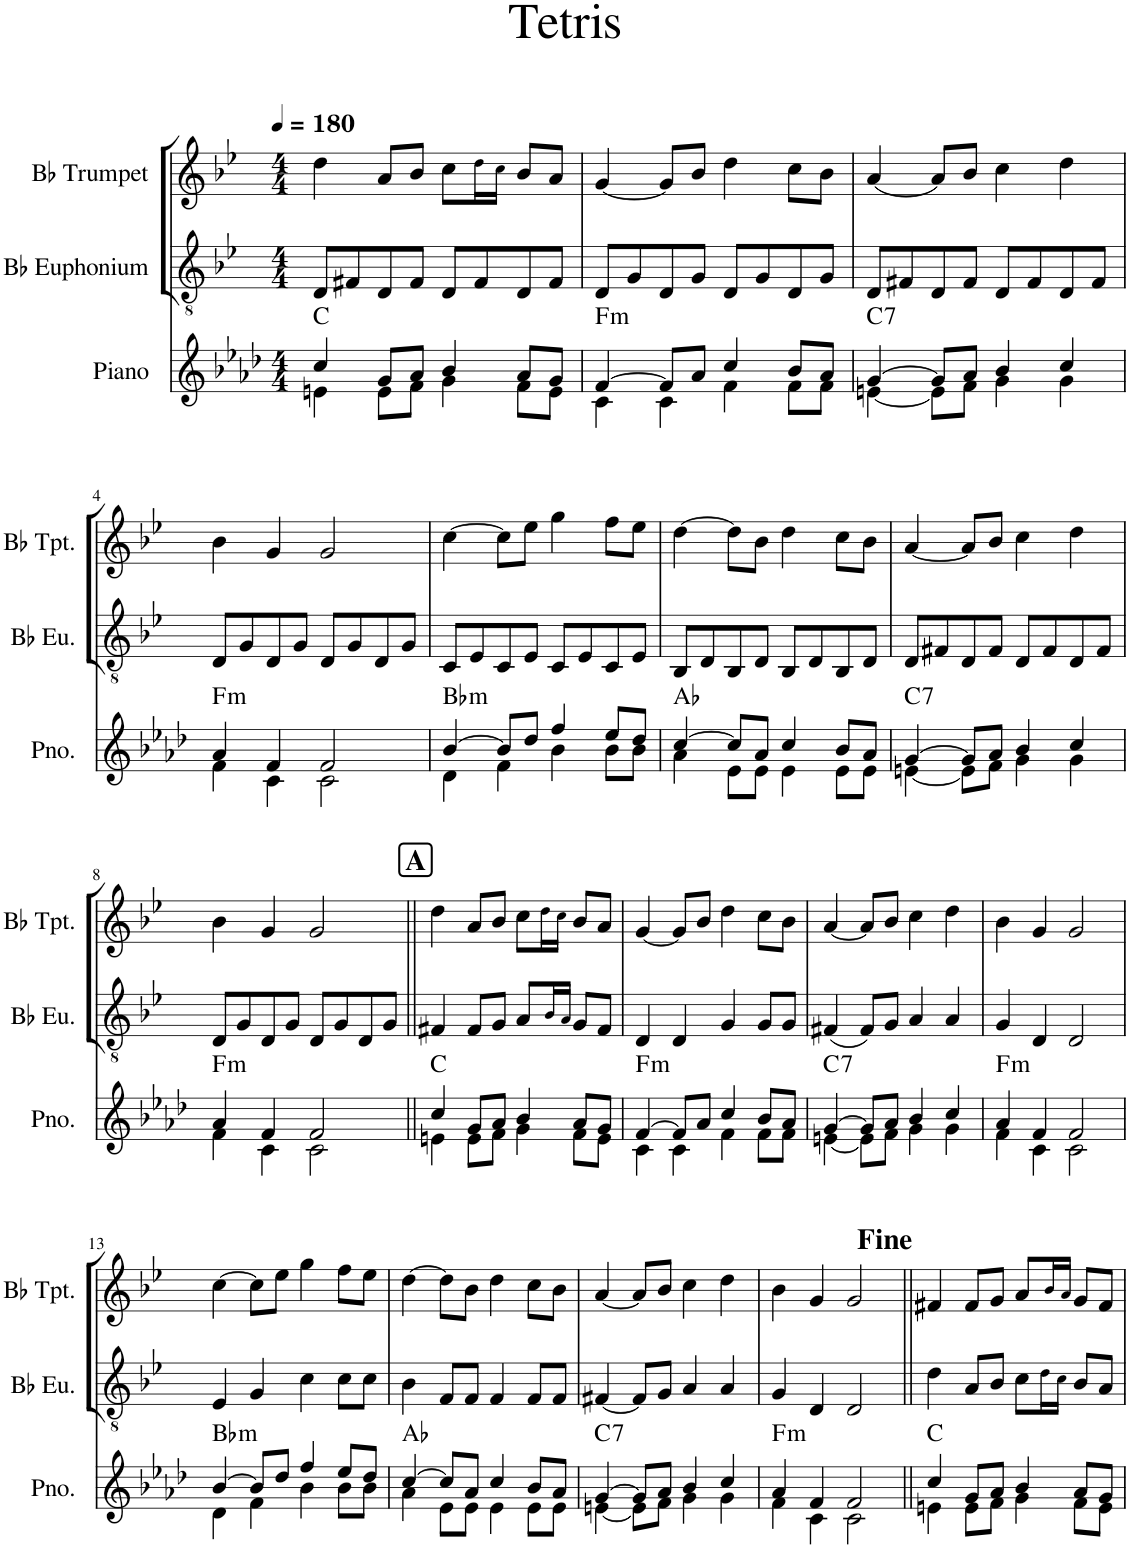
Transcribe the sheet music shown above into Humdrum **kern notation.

**kern	**harte	**kern	**kern
*part3	*part3	*part2	*part1
*staff3	*	*staff2	*staff1
*I"Piano	*	*I"Bb Euphonium	*I"Bb Trumpet
*I'Pno.	*	*I'Bb Eu.	*I'Bb Tpt.
*clefG2	*	*clefGv2	*clefG2
*	*	*Trd1c2	*Trd1c2
*k[b-e-a-d-]	*	*k[b-e-]	*k[b-e-]
*M4/4	*	*M4/4	*M4/4
*MM180	*	*MM180	*MM180
=1	=1	=1	=1
*^	*	*	*
4cc/	4en\	C:maj	8D/L	4dd\
.	.	.	8F#X/	.
8g/L	8e\L	.	8D/	8a/L
8a-/J	8f\J	.	8F#/J	8b-/J
4b-/	4g\	.	8D/L	8cc\L
.	.	.	8F#/	16dd!\L
.	.	.	.	16cc!\JJ
8a-/L	8f\L	.	8D/	8b-/L
8g/J	8e\J	.	8F#/J	8a/J
=2	=2	=2	=2	=2
!	!	!LO:H:kt=m	!	!
[4f/	4c\	F:min	8D/L	[4g/
.	.	.	8G/	.
8f/L]	4c\	.	8D/	8g/L]
8a-/J	.	.	8G/J	8b-/J
4cc/	4f\	.	8D/L	4dd\
.	.	.	8G/	.
8b-/L	8f\L	.	8D/	8cc\L
8a-/J	8f\J	.	8G/J	8b-\J
=3	=3	=3	=3	=3
!	!	!LO:H:kt=7	!	!
[4g/	[4en\	C:7	8D/L	[4a/
.	.	.	8F#X/	.
8g/L]	8e\L]	.	8D/	8a/L]
8a-/J	8f\J	.	8F#/J	8b-/J
4b-/	4g\	.	8D/L	4cc\
.	.	.	8F#/	.
4cc/	4g\	.	8D/	4dd\
.	.	.	8F#/J	.
!!LO:LB:g=z
=4	=4	=4	=4	=4
!	!	!LO:H:kt=m	!	!
4a-/	4f\	F:min	8D/L	4b-\
.	.	.	8G/	.
4f/	4c\	.	8D/	4g/
.	.	.	8G/J	.
2f/	2c\	.	8D/L	2g/
.	.	.	8G/	.
.	.	.	8D/	.
.	.	.	8G/J	.
=5	=5	=5	=5	=5
!	!	!LO:H:kt=m	!	!
[4b-/	4d-\	Bb:min	8C/L	[4cc\
.	.	.	8E-/	.
8b-/L]	4f\	.	8C/	8cc\L]
8dd-/J	.	.	8E-/J	8ee-\J
4ff/	4b-\	.	8C/L	4gg\
.	.	.	8E-/	.
8ee-/L	8b-\L	.	8C/	8ff\L
8dd-/J	8b-\J	.	8E-/J	8ee-\J
=6	=6	=6	=6	=6
[4cc/	4a-\	Ab:maj	8BB-/L	[4dd\
.	.	.	8D/	.
8cc/L]	8e-\L	.	8BB-/	8dd\L]
8a-/J	8e-\J	.	8D/J	8b-\J
4cc/	4e-\	.	8BB-/L	4dd\
.	.	.	8D/	.
8b-/L	8e-\L	.	8BB-/	8cc\L
8a-/J	8e-\J	.	8D/J	8b-\J
=7	=7	=7	=7	=7
!	!	!LO:H:kt=7	!	!
[4g/	[4en\	C:7	8D/L	[4a/
.	.	.	8F#X/	.
8g/L]	8e\L]	.	8D/	8a/L]
8a-/J	8f\J	.	8F#/J	8b-/J
4b-/	4g\	.	8D/L	4cc\
.	.	.	8F#/	.
4cc/	4g\	.	8D/	4dd\
.	.	.	8F#/J	.
!!LO:LB:g=z
=8	=8	=8	=8	=8
!	!	!LO:H:kt=m	!	!
4a-/	4f\	F:min	8D/L	4b-\
.	.	.	8G/	.
4f/	4c\	.	8D/	4g/
.	.	.	8G/J	.
2f/	2c\	.	8D/L	2g/
.	.	.	8G/	.
.	.	.	8D/	.
.	.	.	8G/J	.
!!LO:REH:place=s1:a:B:cj:fs=14:t=A
=9||	=9||	=9||	=9||	=9||
4cc/	4en\	C:maj	4F#X/	4dd\
8g/L	8e\L	.	8F#/L	8a/L
8a-/J	8f\J	.	8G/J	8b-/J
4b-/	4g\	.	8A/L	8cc\L
.	.	.	16B-!/L	16dd!\L
.	.	.	16A!/JJ	16cc!\JJ
8a-/L	8f\L	.	8G/L	8b-/L
8g/J	8e\J	.	8F#/J	8a/J
=10	=10	=10	=10	=10
!	!	!LO:H:kt=m	!	!
[4f/	4c\	F:min	4D/	[4g/
8f/L]	4c\	.	4D/	8g/L]
8a-/J	.	.	.	8b-/J
4cc/	4f\	.	4G/	4dd\
8b-/L	8f\L	.	8G/L	8cc\L
8a-/J	8f\J	.	8G/J	8b-\J
=11	=11	=11	=11	=11
!	!	!LO:H:kt=7	!	!
[4g/	[4en\	C:7	(4F#X/	[4a/
8g/L]	8e\L]	.	8F#/L)	8a/L]
8a-/J	8f\J	.	8G/J	8b-/J
4b-/	4g\	.	4A/	4cc\
4cc/	4g\	.	4A/	4dd\
=12	=12	=12	=12	=12
!	!	!LO:H:kt=m	!	!
4a-/	4f\	F:min	4G/	4b-\
4f/	4c\	.	4D/	4g/
2f/	2c\	.	2D/	2g/
!!LO:LB:g=z
=13	=13	=13	=13	=13
!	!	!LO:H:kt=m	!	!
[4b-/	4d-\	Bb:min	4E-/	[4cc\
8b-/L]	4f\	.	4G/	8cc\L]
8dd-/J	.	.	.	8ee-\J
4ff/	4b-\	.	4c\	4gg\
8ee-/L	8b-\L	.	8c\L	8ff\L
8dd-/J	8b-\J	.	8c\J	8ee-\J
=14	=14	=14	=14	=14
[4cc/	4a-\	Ab:maj	4B-\	[4dd\
8cc/L]	8e-\L	.	8F/L	8dd\L]
8a-/J	8e-\J	.	8F/J	8b-\J
4cc/	4e-\	.	4F/	4dd\
8b-/L	8e-\L	.	8F/L	8cc\L
8a-/J	8e-\J	.	8F/J	8b-\J
=15	=15	=15	=15	=15
!	!	!LO:H:kt=7	!	!
[4g/	[4en\	C:7	[4F#X/	[4a/
8g/L]	8e\L]	.	8F#/L]	8a/L]
8a-/J	8f\J	.	8G/J	8b-/J
4b-/	4g\	.	4A/	4cc\
4cc/	4g\	.	4A/	4dd\
=16	=16	=16	=16	=16
4a-/	4f\	F:min	4G/	4b-\
4f/	4c\	.	4D/	4g/
2f/	2c\	.	2D/	2g/
!	!	!LO:H:kt=m	!	!LO:TX:a:t=<b><font size="14"/>Fine</b>
=17||	=17||	=17||	=17||	=17||
4cc/	4en\	C:maj	4d\	4f#X/
8g/L	8e\L	.	8A/L	8f#/L
8a-/J	8f\J	.	8B-/J	8g/J
4b-/	4g\	.	8c\L	8a/L
.	.	.	16d!\L	16b-!/L
.	.	.	16c!\JJ	16a!/JJ
8a-/L	8f\L	.	8B-/L	8g/L
8g/J	8e\J	.	8A/J	8f#/J
*v	*v	*	*	*
=	=	=	=
*-	*-	*-	*-
